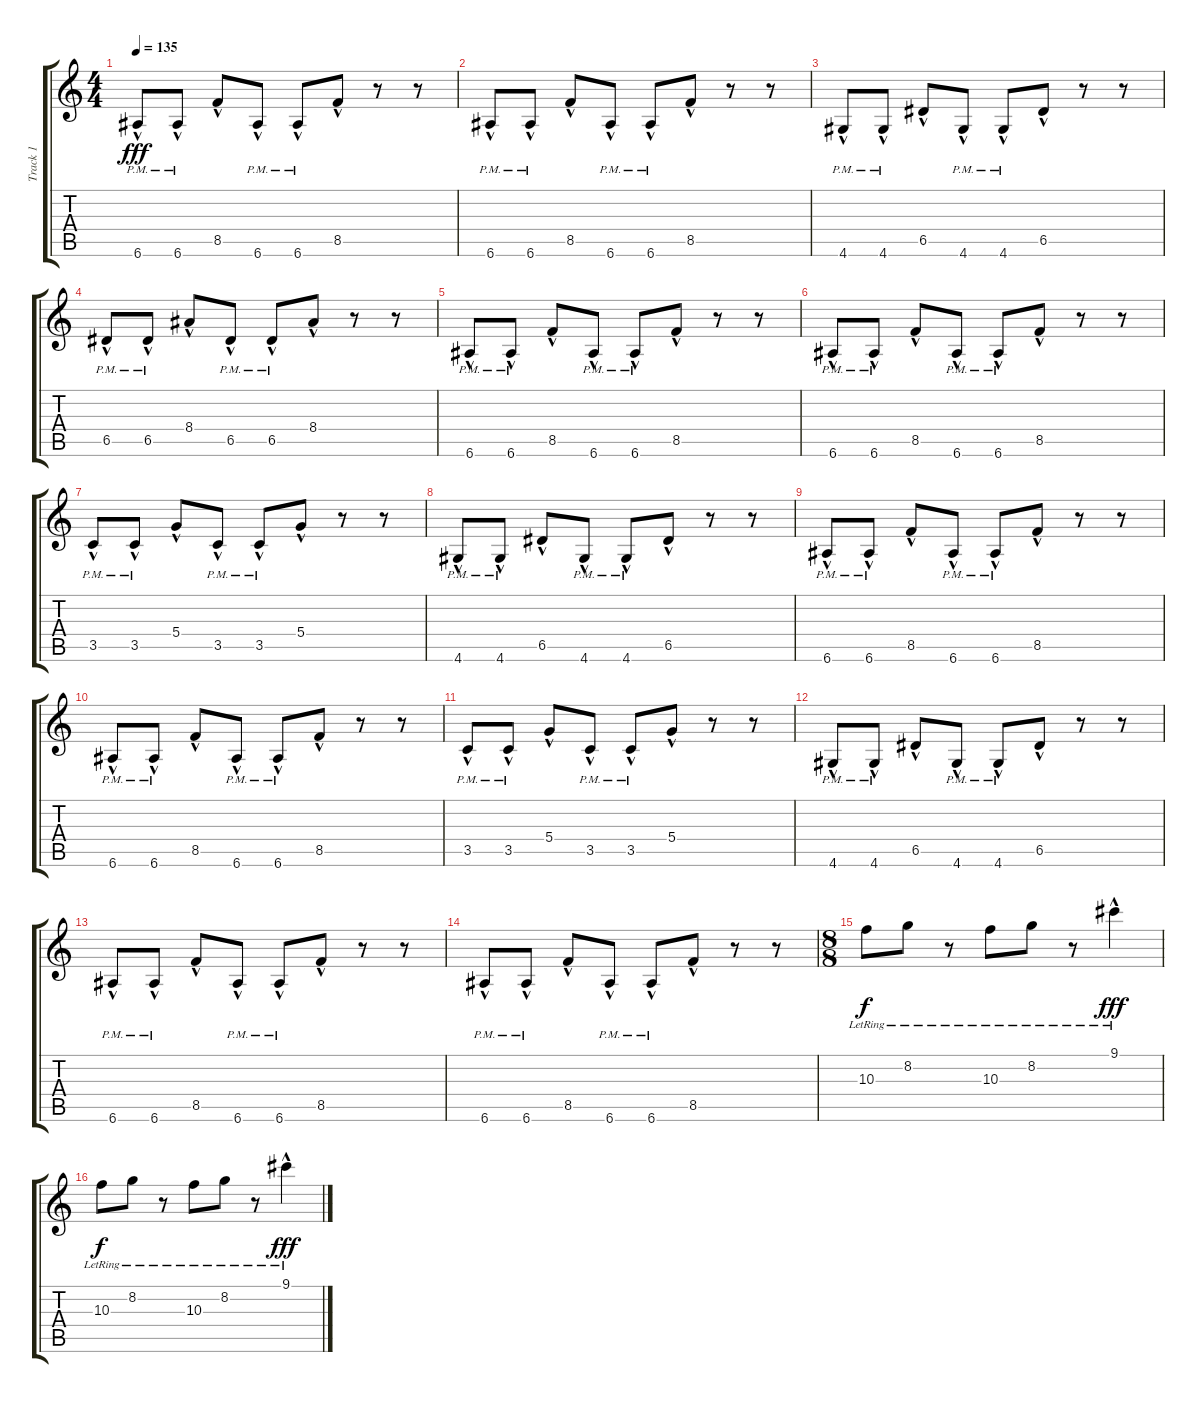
\track ("Track 1" "Track 1") {instrument overdrivenguitar}
\staff {score tabs}
\tuning (E4 B3 G3 D3 A2 E2) {hide}
\ts (4 4)
\tempo 135
\clef g2
\ks c
6.6{hac pm}.8{dy fff} 6.6{hac pm}.8 8.5{hac}.8 6.6{hac pm}.8 6.6{hac pm}.8 8.5{hac}.8 r.8 r.8 |
6.6{hac pm}.8 6.6{hac pm}.8 8.5{hac}.8 6.6{hac pm}.8 6.6{hac pm}.8 8.5{hac}.8 r.8 r.8 |
4.6{hac pm}.8 4.6{hac pm}.8 6.5{hac}.8 4.6{hac pm}.8 4.6{hac pm}.8 6.5{hac}.8 r.8 r.8 |
6.5{hac pm}.8 6.5{hac pm}.8 8.4{hac}.8 6.5{hac pm}.8 6.5{hac pm}.8 8.4{hac}.8 r.8 r.8 |
6.6{hac pm}.8 6.6{hac pm}.8 8.5{hac}.8 6.6{hac pm}.8 6.6{hac pm}.8 8.5{hac}.8 r.8 r.8 |
6.6{hac pm}.8 6.6{hac pm}.8 8.5{hac}.8 6.6{hac pm}.8 6.6{hac pm}.8 8.5{hac}.8 r.8 r.8 |
3.5{hac pm}.8 3.5{hac pm}.8 5.4{hac}.8 3.5{hac pm}.8 3.5{hac pm}.8 5.4{hac}.8 r.8 r.8 |
4.6{hac pm}.8 4.6{hac pm}.8 6.5{hac}.8 4.6{hac pm}.8 4.6{hac pm}.8 6.5{hac}.8 r.8 r.8 |
6.6{hac pm}.8 6.6{hac pm}.8 8.5{hac}.8 6.6{hac pm}.8 6.6{hac pm}.8 8.5{hac}.8 r.8 r.8 |
6.6{hac pm}.8 6.6{hac pm}.8 8.5{hac}.8 6.6{hac pm}.8 6.6{hac pm}.8 8.5{hac}.8 r.8 r.8 |
3.5{hac pm}.8 3.5{hac pm}.8 5.4{hac}.8 3.5{hac pm}.8 3.5{hac pm}.8 5.4{hac}.8 r.8 r.8 |
4.6{hac pm}.8 4.6{hac pm}.8 6.5{hac}.8 4.6{hac pm}.8 4.6{hac pm}.8 6.5{hac}.8 r.8 r.8 |
6.6{hac pm}.8 6.6{hac pm}.8 8.5{hac}.8 6.6{hac pm}.8 6.6{hac pm}.8 8.5{hac}.8 r.8 r.8 |
6.6{hac pm}.8 6.6{hac pm}.8 8.5{hac}.8 6.6{hac pm}.8 6.6{hac pm}.8 8.5{hac}.8 r.8 r.8 |
\ts (8 8)
10.3{lr}.8{dy f} 8.2{lr}.8 r.8 10.3{lr}.8 8.2{lr}.8 r.8 9.1{hac lr}.4{dy fff} |
10.3{lr}.8{dy f} 8.2{lr}.8 r.8 10.3{lr}.8 8.2{lr}.8 r.8 9.1{hac lr}.4{dy fff}
